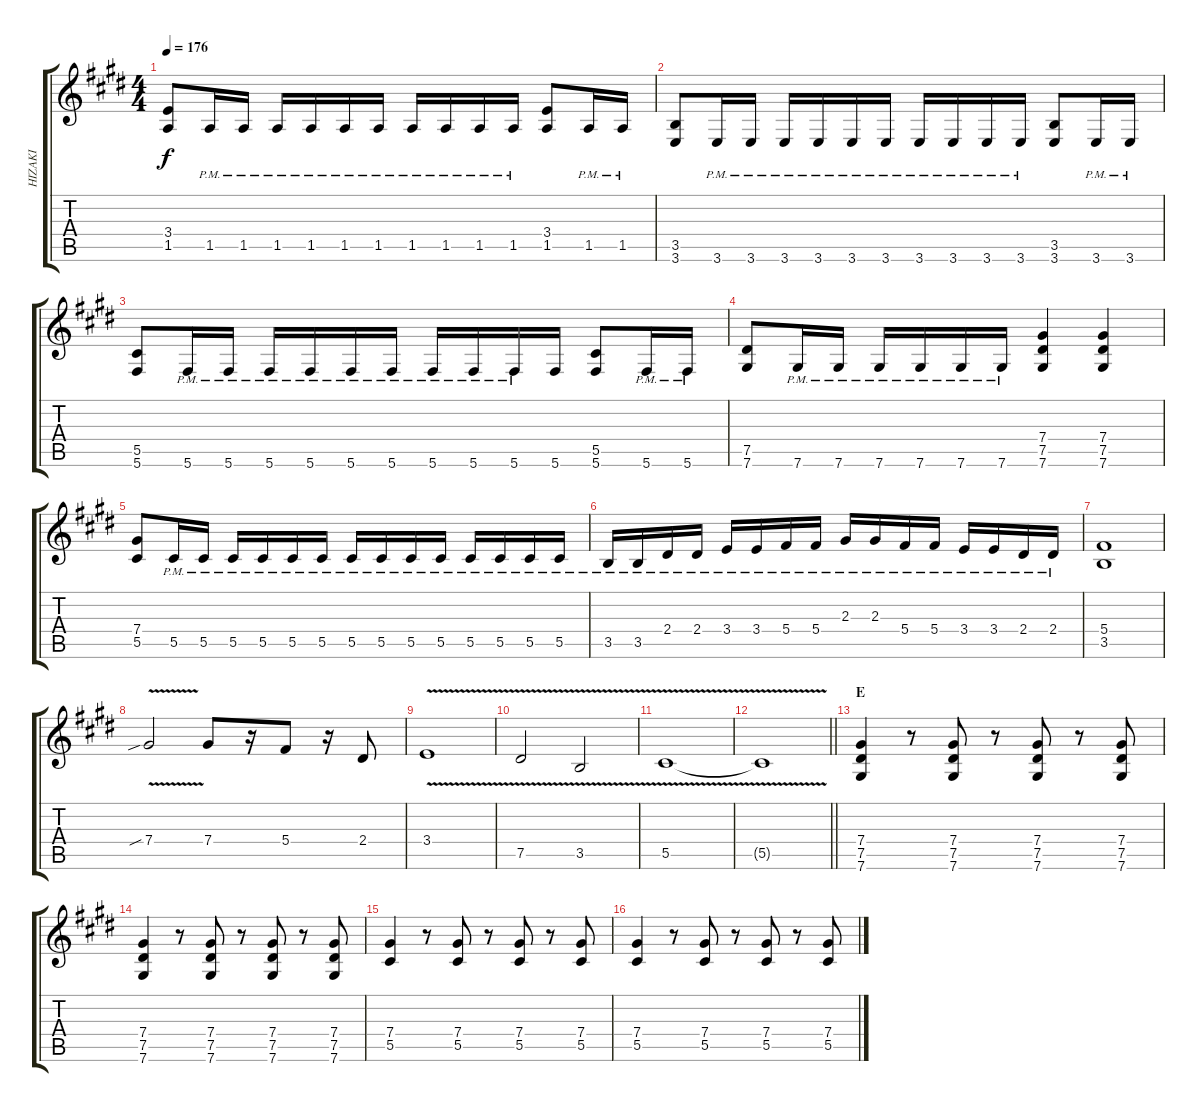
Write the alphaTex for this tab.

\track ("HIZAKI" "HIZAKI") {instrument overdrivenguitar}
\staff {score tabs}
\tuning (Eb4 Bb3 Gb3 Db3 Ab2 Db2) {hide}
\ts (4 4)
\tempo 176
\clef g2
\ks c#minor
(3.4 1.5).8{dy f} 1.5{pm}.16 1.5{pm}.16 1.5{pm}.16 1.5{pm}.16 1.5{pm}.16 1.5{pm}.16 1.5{pm}.16 1.5{pm}.16 1.5{pm}.16 1.5{pm}.16 (3.4 1.5).8 1.5{pm}.16 1.5{pm}.16 |
(3.5 3.6).8 3.6{pm}.16 3.6{pm}.16 3.6{pm}.16 3.6{pm}.16 3.6{pm}.16 3.6{pm}.16 3.6{pm}.16 3.6{pm}.16 3.6{pm}.16 3.6{pm}.16 (3.5 3.6).8 3.6{pm}.16 3.6{pm}.16 |
(5.5 5.6).8 5.6{pm}.16 5.6{pm}.16 5.6{pm}.16 5.6{pm}.16 5.6{pm}.16 5.6{pm}.16 5.6{pm}.16 5.6{pm}.16 5.6{pm}.16 5.6.16 (5.5 5.6).8 5.6{pm}.16 5.6{pm}.16 |
(7.5 7.6).8 7.6{pm}.16 7.6{pm}.16 7.6{pm}.16 7.6{pm}.16 7.6{pm}.16 7.6{pm}.16 (7.4 7.5 7.6).4 (7.4 7.5 7.6).4 |
(7.4 5.5).8 5.5{pm}.16 5.5{pm}.16 5.5{pm}.16 5.5{pm}.16 5.5{pm}.16 5.5{pm}.16 5.5{pm}.16 5.5{pm}.16 5.5{pm}.16 5.5{pm}.16 5.5{pm}.16 5.5{pm}.16 5.5{pm}.16 5.5{pm}.16 |
3.5{pm}.16 3.5{pm}.16 2.4{pm}.16 2.4{pm}.16 3.4{pm}.16 3.4{pm}.16 5.4{pm}.16 5.4{pm}.16 2.3{pm}.16 2.3{pm}.16 5.4{pm}.16 5.4{pm}.16 3.4{pm}.16 3.4{pm}.16 2.4{pm}.16 2.4{pm}.16 |
(5.4 3.5).1 |
7.4{v sib}.2 7.4.8 r.16 5.4.8 r.16 2.4.8 |
3.4{v}.1 |
7.5{v}.2 3.5{v}.2 |
5.5{v}.1 |
\barLineRight lightlight
5.5{t}.1 |
\section ("" "E")
(7.4 7.5 7.6).4 r.8 (7.4 7.5 7.6).8 r.8 (7.4 7.5 7.6).8 r.8 (7.4 7.5 7.6).8 |
(7.4 7.5 7.6).4 r.8 (7.4 7.5 7.6).8 r.8 (7.4 7.5 7.6).8 r.8 (7.4 7.5 7.6).8 |
(7.4 5.5).4 r.8 (7.4 5.5).8 r.8 (7.4 5.5).8 r.8 (7.4 5.5).8 |
(7.4 5.5).4 r.8 (7.4 5.5).8 r.8 (7.4 5.5).8 r.8 (7.4 5.5).8
